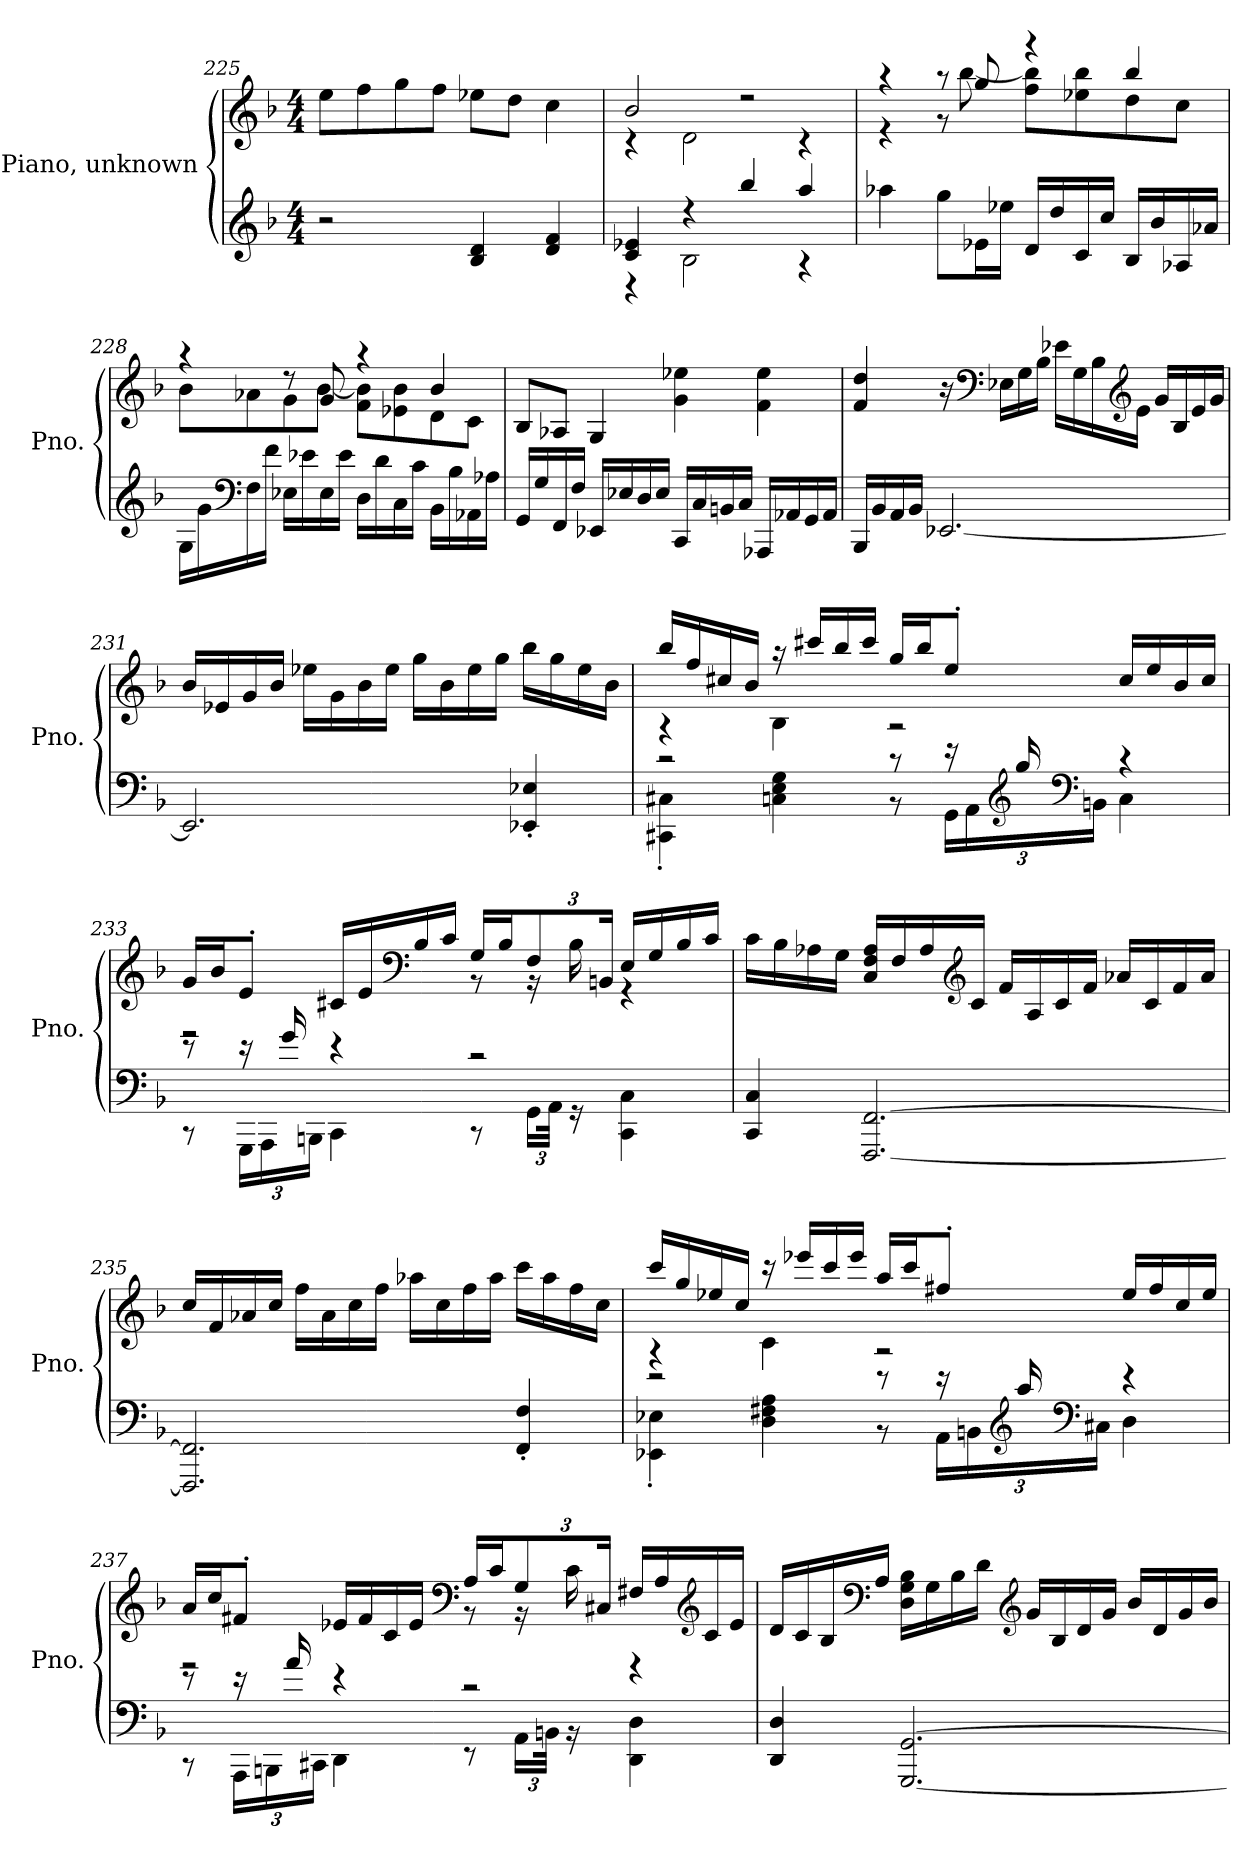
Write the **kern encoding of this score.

**kern	**kern
*part1	*part1
*staff2	*staff1
*I"Piano, unknown	*
*I'Pno.	*
*clefG2	*clefG2
*k[b-]	*k[b-]
*M4/4	*M4/4
=225	=225
2r	8ee\L
.	8ff\
.	8gg\
.	8ff\J
4B-/ 4d/	8ee-X\L
.	8dd\J
4d/ 4f/	4cc\
=226	=226
*^	*^
4c/ 4e-X/	4r	2b-/	4r
4r	2B-\	.	2d\
4bb-/	.	2r	.
4aa/	4r	.	4r
*v	*v	*	*
!!LO:LB:g=z	!!
=227	=227	=227
4aa-X\	4r	4r
8gg\L	8r	8r
16e-X\L	8gg/	[8bb-\
16ee-X\JJ	.	.
16d/LL	4r	8ff\ 8bb-\]L
16dd/	.	.
16c/	.	8ee-X\ 8bb-\
16cc/JJ	.	.
16B-/LL	4bb-/	8dd\
16b-/	.	.
16A-X/	.	8cc\J
16a-X/JJ	.	.
=228	=228	=228
16G\LL	4r	8b-\L
16g\	.	.
*clefF4	*	*
16F\	.	8a-X\
16f\JJ	.	.
16E-X\LL	8r	8g\
16e-X\	.	.
16E-\	8g/	[8b-\J
16e-\JJ	.	.
16D\LL	4r	8f\ 8b-\]L
16d\	.	.
16C\	.	8e-X\ 8b-\
16c\JJ	.	.
16BB-\LL	4b-/	8d\
16B-\	.	.
16AA-X\	.	8c\J
16A-X\JJ	.	.
*	*v	*v
!!LO:PB:g=z
=229	=229
16GG/LL	8B-/L
16G/	.
16FF/	8A-X/J
16F/JJ	.
16EE-X/LL	4G/
16E-X/	.
16D/	.
16E-/JJ	.
16CC/LL	4g\ 4ee-X\
16C/	.
16BBn/	.
16C/JJ	.
16AAA-X/LL	4f\ 4ee-\
16AA-X/	.
16GG/	.
16AA-/JJ	.
=230	=230
16BBB-/LL	4f/ 4dd/
16BB-/	.
16AA/	.
16BB-/JJ	.
[2.EE-X/	16r
*	*clefF4
.	16E-X\LL
.	16G\
.	16B-\JJ
.	16e-X\LL
.	16G\
.	16B-\
*	*clefG2
.	16e-\JJ
.	16g/LL
.	16B-/
.	16e-/
.	16g/JJ
!!LO:LB:g=z
=231	=231
2.EE-/]	16b-/LL
.	16e-X/
.	16g/
.	16b-/JJ
.	16ee-X\LL
.	16g\
.	16b-\
.	16ee-\JJ
.	16gg\LL
.	16b-\
.	16ee-\
.	16gg\JJ
4EE-X/' 4E-X/'	16bb-\LL
.	16gg\
.	16ee-\
.	16b-\JJ
=232	=232
*^	*^
2r	4CC#X\' 4C#X\'	16bb-/LL	4r
.	.	16ff/	.
.	.	16cc#X/	.
.	.	16b-/JJ	.
.	4Cn\ 4E\ 4G\	16r	4B-\
.	.	16ccc#X/LL	.
.	.	16bb-/	.
.	.	16ccc#/JJ	.
8r	8r	16gg/LL	2r
.	.	16bb-/J	.
*	*Xbrackettup	*	*
16r	24GG\LL	8ee'/J	.
.	24AA\	.	.
*clefG2	*	*	*
16gg/	.	.	.
*clefF4	*	*	*
.	24BBn\JJ	.	.
4r	4C\	16cc#/LL	.
.	.	16ee/	.
.	.	16b-/	.
.	.	16cc#/JJ	.
!!LO:LB:g=z	!!
=233	=233	=233	=233
8r	8r	16g/LL	2r
.	.	16b-/J	.
16r	24GGG\LL	8e'/J	.
.	24AAA\	.	.
16g/	.	.	.
.	24BBBn\JJ	.	.
4r	4CC\	16c#X/LL	.
.	.	16e/	.
*	*	*clefF4	*
.	.	16B-/	.
.	.	16c#/JJ	.
2r	8r	16G/LL	8r
.	.	16B-/J	.
*	*	*Xbrackettup	*
.	24GG\LL	12F/	16r
.	48AA\JJk	.	.
.	16r	.	16B-\
.	.	24BBn/Jk	.
.	4CC\ 4C\	16E/LL	4r
.	.	16G/	.
.	.	16B-/	.
.	.	16c#/JJ	.
*v	*v	*	*
*	*v	*v
=234	=234
4CC/ 4C/	16c\LL
.	16B-\
.	16A-X\
.	16G\JJ
[2.FFF/ [2.FF/	16C/ 16F/ 16A-/LL
.	16F/
.	16A-/
*	*clefG2
.	16c/JJ
.	16f/LL
.	16A-/
.	16c/
.	16f/JJ
.	16a-X/LL
.	16c/
.	16f/
.	16a-/JJ
!!LO:LB:g=z
=235	=235
2.FFF/] 2.FF/]	16cc/LL
.	16f/
.	16a-X/
.	16cc/JJ
.	16ff\LL
.	16a-\
.	16cc\
.	16ff\JJ
.	16aa-X\LL
.	16cc\
.	16ff\
.	16aa-\JJ
4FF/' 4F/'	16ccc\LL
.	16aa-\
.	16ff\
.	16cc\JJ
=236	=236
*^	*^
2r	4EE-X\' 4E-X\'	16ccc/LL	4r
.	.	16gg/	.
.	.	16ee-X/	.
.	.	16cc/JJ	.
.	4D\ 4F#X\ 4A\	16r	4c\
.	.	16eee-X/LL	.
.	.	16ccc/	.
.	.	16eee-/JJ	.
8r	8r	16aa/LL	2r
.	.	16ccc/J	.
16r	24AA\LL	8ff#X'/J	.
.	24BBn\	.	.
*clefG2	*	*	*
16aa/	.	.	.
*clefF4	*	*	*
.	24C#X\JJ	.	.
4r	4D\	16ee-/LL	.
.	.	16ff#/	.
.	.	16cc/	.
.	.	16ee-/JJ	.
!!LO:LB:g=z	!!
=237	=237	=237	=237
8r	8r	16a/LL	2r
.	.	16cc/J	.
16r	24AAA\LL	8f#X'/J	.
.	24BBBn\	.	.
16a/	.	.	.
.	24CC#X\JJ	.	.
4r	4DD\	16e-X/LL	.
.	.	16f#/	.
.	.	16c/	.
.	.	16e-/JJ	.
*	*	*clefF4	*
2r	8r	16A/LL	8r
.	.	16c/J	.
.	24AA\LL	12G/	16r
.	48BBn\JJk	.	.
.	16r	.	16c\
.	.	24C#X/Jk	.
.	4DD\ 4D\	16F#X/LL	4r
.	.	16A/	.
*	*	*clefG2	*
.	.	16c/	.
.	.	16e-/JJ	.
*v	*v	*	*
*	*v	*v
!!LO:LB:g=z
=238	=238
4DD/ 4D/	16d/LL
.	16c/
.	16B-/
*	*clefF4
.	16A/JJ
[2.GGG/ [2.GG/	16D\ 16G\ 16B-\LL
.	16G\
.	16B-\
.	16d\JJ
*	*clefG2
.	16g/LL
.	16B-/
.	16d/
.	16g/JJ
.	16b-/LL
.	16d/
.	16g/
.	16b-/JJ
=	=
*-	*-
